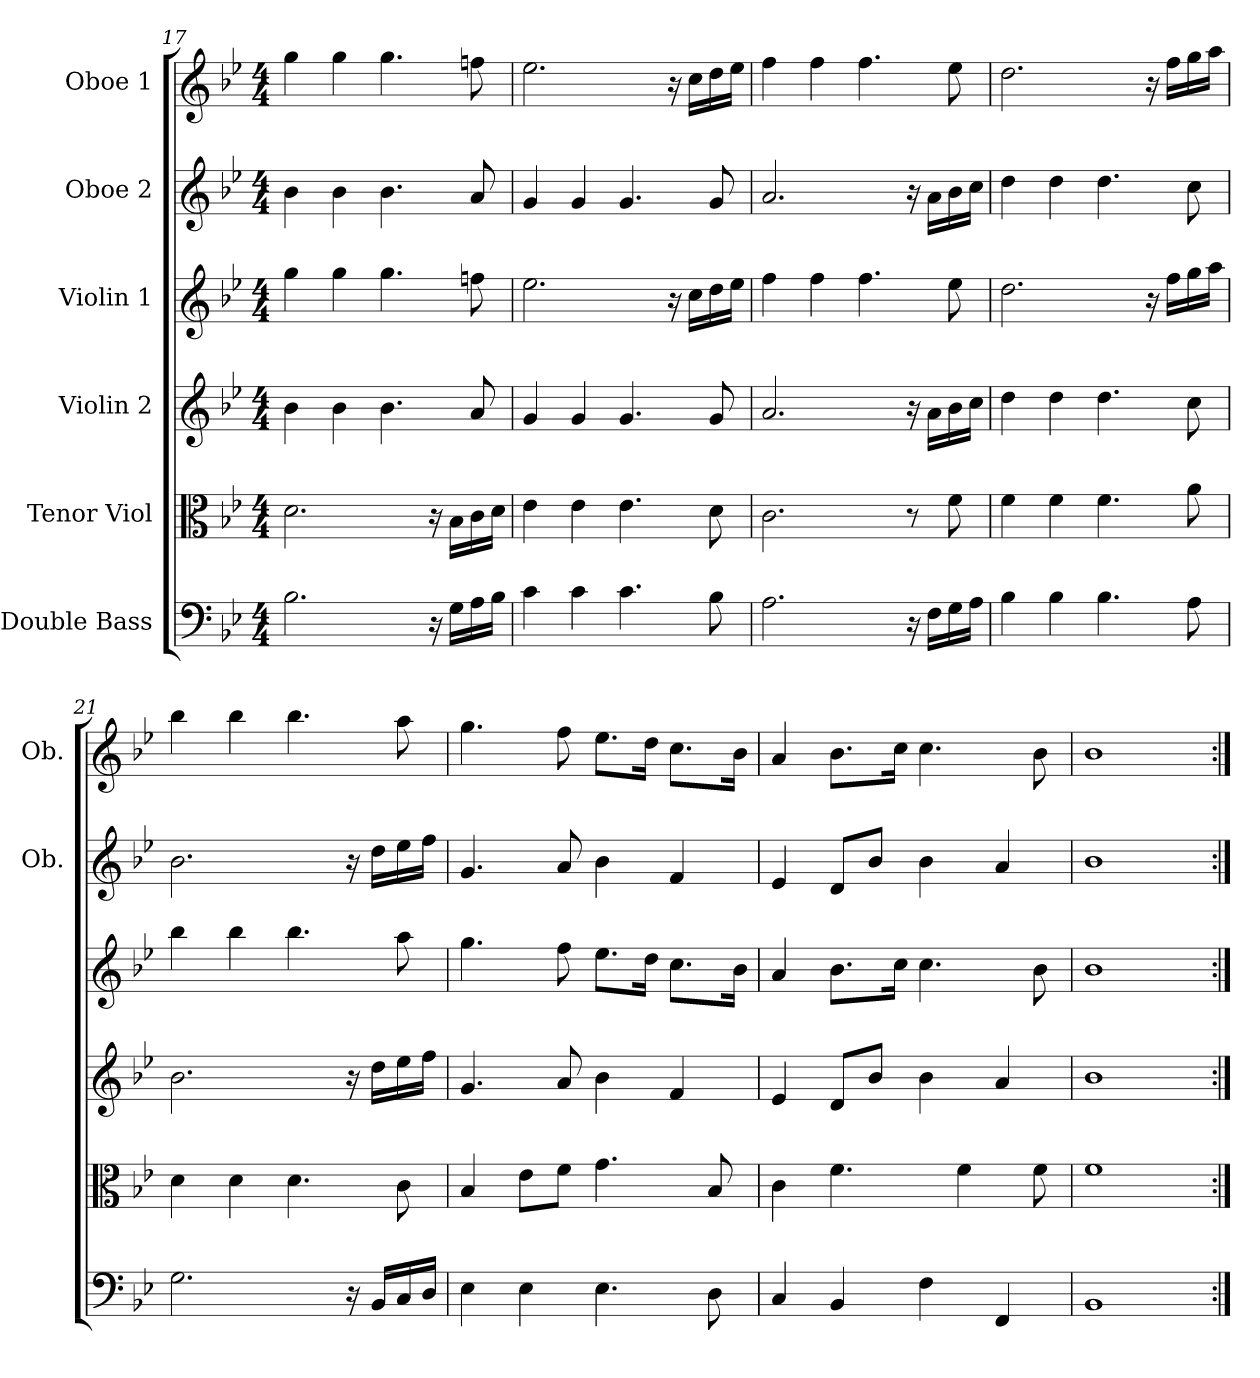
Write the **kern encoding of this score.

**kern	**kern	**kern	**kern	**kern	**kern
*part6	*part5	*part4	*part3	*part2	*part1
*staff6	*staff5	*staff4	*staff3	*staff2	*staff1
*I"Double Bass	*I"Tenor Viol	*I"Violin 2	*I"Violin 1	*I"Oboe 2	*I"Oboe 1
*	*	*	*	*I'Ob.	*I'Ob.
*clefF4	*clefC3	*clefG2	*clefG2	*clefG2	*clefG2
*k[b-e-]	*k[b-e-]	*k[b-e-]	*k[b-e-]	*k[b-e-]	*k[b-e-]
*B-:	*B-:	*B-:	*B-:	*B-:	*B-:
*M4/4	*M4/4	*M4/4	*M4/4	*M4/4	*M4/4
=17	=17	=17	=17	=17	=17
2.B-\	2.d\	4b-\	4gg\	4b-\	4gg\
.	.	4b-\	4gg\	4b-\	4gg\
.	.	4.b-\	4.gg\	4.b-\	4.gg\
16r	16r	.	.	.	.
16G\LL	16B-\LL	.	.	.	.
16A\	16c\	8a/	8ffn\	8a/	8ffn\
16B-\JJ	16d\JJ	.	.	.	.
=18	=18	=18	=18	=18	=18
4c\	4e-\	4g/	2.ee-\	4g/	2.ee-\
4c\	4e-\	4g/	.	4g/	.
4.c\	4.e-\	4.g/	.	4.g/	.
.	.	.	16r	.	16r
.	.	.	16cc\LL	.	16cc\LL
8B-\	8d\	8g/	16dd\	8g/	16dd\
.	.	.	16ee-\JJ	.	16ee-\JJ
=19	=19	=19	=19	=19	=19
2.A\	2.c\	2.a/	4ff\	2.a/	4ff\
.	.	.	4ff\	.	4ff\
.	.	.	4.ff\	.	4.ff\
16r	8r	16r	.	16r	.
16F\LL	.	16a\LL	.	16a\LL	.
16G\	8f\	16b-\	8ee-\	16b-\	8ee-\
16A\JJ	.	16cc\JJ	.	16cc\JJ	.
!!LO:PB:g=z
=20	=20	=20	=20	=20	=20
4B-\	4f\	4dd\	2.dd\	4dd\	2.dd\
4B-\	4f\	4dd\	.	4dd\	.
4.B-\	4.f\	4.dd\	.	4.dd\	.
.	.	.	16r	.	16r
.	.	.	16ff\LL	.	16ff\LL
8A\	8a\	8cc\	16gg\	8cc\	16gg\
.	.	.	16aa\JJ	.	16aa\JJ
=21	=21	=21	=21	=21	=21
2.G\	4d\	2.b-\	4bb-\	2.b-\	4bb-\
.	4d\	.	4bb-\	.	4bb-\
.	4.d\	.	4.bb-\	.	4.bb-\
16r	.	16r	.	16r	.
16BB-/LL	.	16dd\LL	.	16dd\LL	.
16C/	8c\	16ee-\	8aa\	16ee-\	8aa\
16D/JJ	.	16ff\JJ	.	16ff\JJ	.
=22	=22	=22	=22	=22	=22
4E-\	4B-/	4.g/	4.gg\	4.g/	4.gg\
4E-\	8e-\L	.	.	.	.
.	8f\J	8a/	8ff\	8a/	8ff\
4.E-\	4.g\	4b-\	8.ee-\L	4b-\	8.ee-\L
.	.	.	16dd\Jk	.	16dd\Jk
.	.	4f/	8.cc\L	4f/	8.cc\L
8D\	8B-/	.	.	.	.
.	.	.	16b-\Jk	.	16b-\Jk
=23	=23	=23	=23	=23	=23
4C/	4c\	4e-/	4a/	4e-/	4a/
4BB-/	4.f\	8d/L	8.b-\L	8d/L	8.b-\L
.	.	8b-/J	.	8b-/J	.
.	.	.	16cc\Jk	.	16cc\Jk
4F\	.	4b-\	4.cc\	4b-\	4.cc\
.	4f\	.	.	.	.
4FF/	.	4a/	.	4a/	.
.	8f\	.	8b-\	.	8b-\
=24	=24	=24	=24	=24	=24
1BB-/	1f\	1b-\	1b-\	1b-\	1b-\
=:|!	=:|!	=:|!	=:|!	=:|!	=:|!
*-	*-	*-	*-	*-	*-
